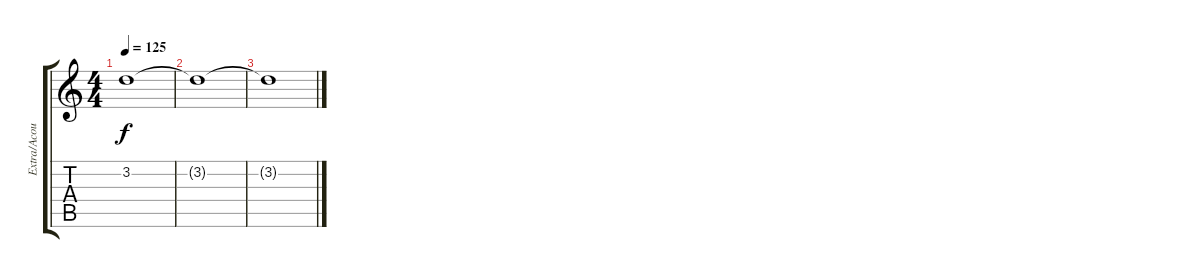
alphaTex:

\track ("Extra/Acoustic" "Extra/Acou") {instrument acousticguitarsteel}
\staff {score tabs}
\tuning (E4 B3 G3 D3 A2 E2) {hide}
\ts (4 4)
\tempo 125
\clef g2
\ks c
3.2.1{dy f} |
3.2{t}.1 |
3.2{t}.1
